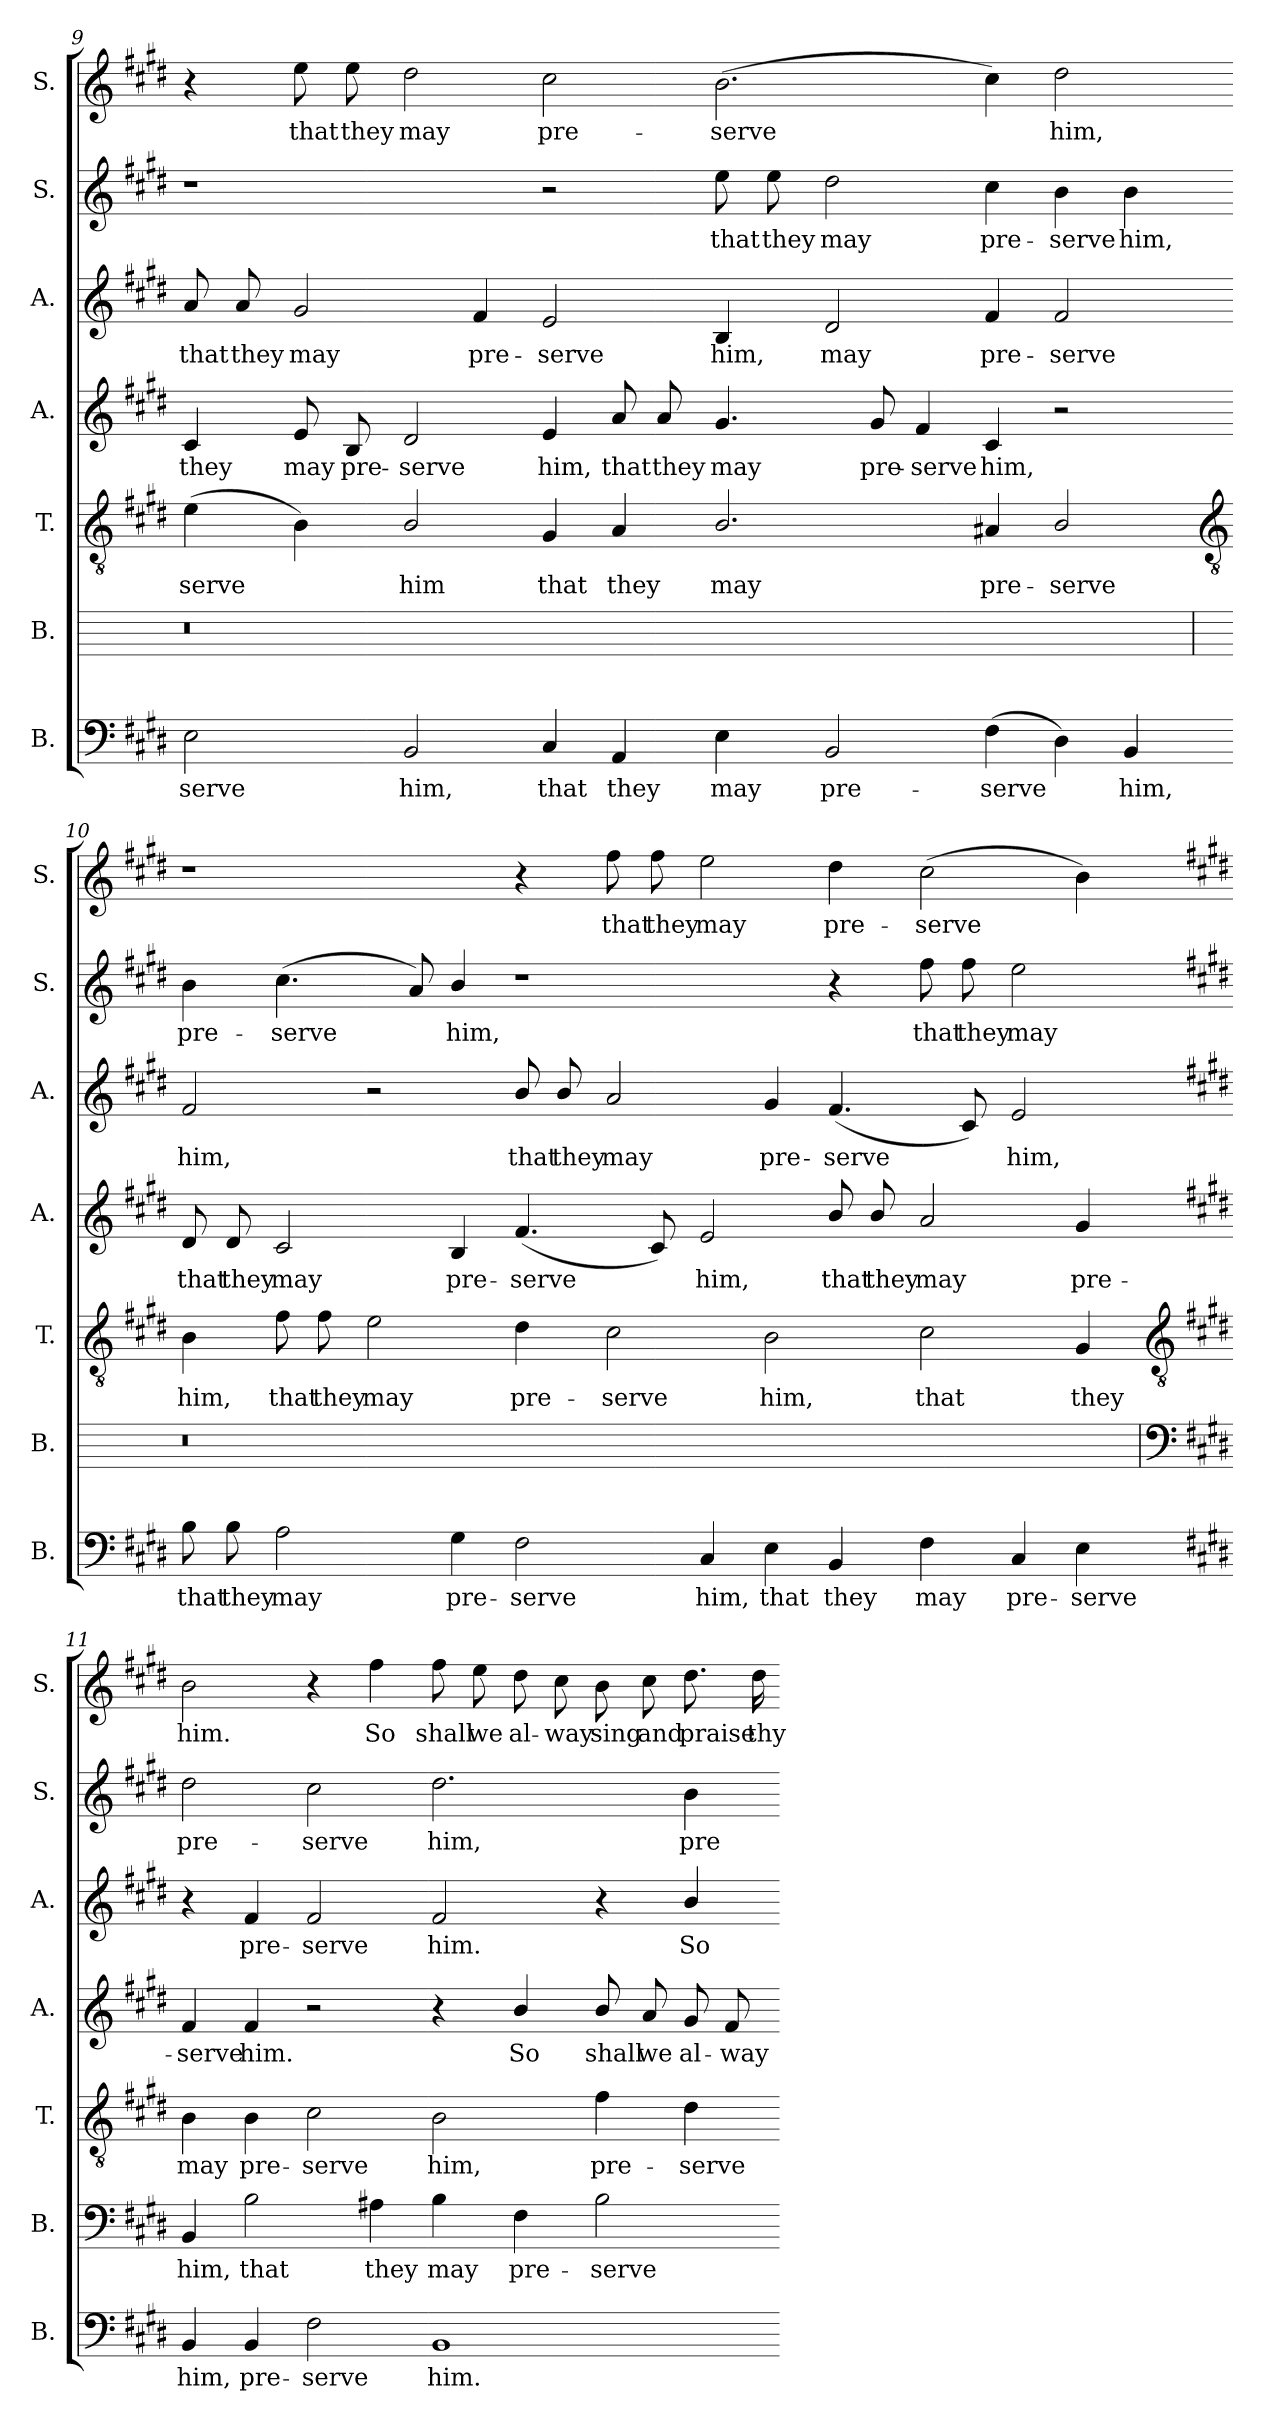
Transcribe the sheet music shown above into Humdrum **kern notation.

**kern	**text	**kern	**text	**kern	**text	**kern	**text	**kern	**text	**kern	**text	**kern	**text
*part7	*part7	*part6	*part6	*part5	*part5	*part4	*part4	*part3	*part3	*part2	*part2	*part1	*part1
*staff7	*staff7	*staff6	*staff6	*staff5	*staff5	*staff4	*staff4	*staff3	*staff3	*staff2	*staff2	*staff1	*staff1
*I"B.	*	*I"B.	*	*I"T.	*	*I"A.	*	*I"A.	*	*I"S.	*	*I"S.	*
*I'B.	*	*I'B.	*	*I'T.	*	*I'A.	*	*I'A.	*	*I'S.	*	*I'S.	*
!!LO:LB:g=z
*clefF4	*	*	*	*clefGv2	*	*clefG2	*	*clefG2	*	*clefG2	*	*clefG2	*
*k[f#c#g#d#]	*	*	*	*k[f#c#g#d#]	*	*k[f#c#g#d#]	*	*k[f#c#g#d#]	*	*k[f#c#g#d#]	*	*k[f#c#g#d#]	*
*E:	*	*	*	*E:	*	*E:	*	*E:	*	*E:	*	*E:	*
=9	=9	=9	=9	=9	=9	=9	=9	=9	=9	=9	=9	=9	=9
!	!LO:LY:b	!	!	!	!LO:LY:b	!	!LO:LY:b	!	!LO:LY:b	!	!	!	!
2E	-serve	0.r	.	(>4e	-serve	4c#	they	8a	that	1r	.	4r	.
!	!	!	!	!	!	!	!	!	!LO:LY:b	!	!	!	!
.	.	.	.	.	.	.	.	8a	they	.	.	.	.
!	!	!	!	!	!	!	!LO:LY:b	!	!LO:LY:b	!	!	!	!LO:LY:b
.	.	.	.	4B)	.	8e	may	2g#	may	.	.	8ee	that
!	!	!	!	!	!	!	!LO:LY:b	!	!	!	!	!	!LO:LY:b
.	.	.	.	.	.	8B	pre-	.	.	.	.	8ee	they
!	!LO:LY:b	!	!	!	!LO:LY:b	!	!LO:LY:b	!	!	!	!	!	!LO:LY:b
2BB	him,	.	.	2B/	him	2d#	-serve	.	.	.	.	2dd#	may
!	!	!	!	!	!	!	!	!	!LO:LY:b	!	!	!	!
.	.	.	.	.	.	.	.	4f#	pre-	.	.	.	.
!	!LO:LY:b	!	!	!	!LO:LY:b	!	!LO:LY:b	!	!LO:LY:b	!	!	!	!LO:LY:b
4C#	that	.	.	4G#	that	4e	him,	2e	-serve	2r	.	2cc#	pre-
!	!LO:LY:b	!	!	!	!LO:LY:b	!	!LO:LY:b	!	!	!	!	!	!
4AA	they	.	.	4A	they	8a	that	.	.	.	.	.	.
!	!	!	!	!	!	!	!LO:LY:b	!	!	!	!	!	!
.	.	.	.	.	.	8a	they	.	.	.	.	.	.
!	!LO:LY:b	!	!	!	!LO:LY:b	!	!LO:LY:b	!	!LO:LY:b	!	!LO:LY:b	!	!LO:LY:b
4E	may	.	.	2.B/	may	4.g#	may	4B	him,	8ee	that	(>2.b	-serve
!	!	!	!	!	!	!	!	!	!	!	!LO:LY:b	!	!
.	.	.	.	.	.	.	.	.	.	8ee	they	.	.
!	!LO:LY:b	!	!	!	!	!	!	!	!LO:LY:b	!	!LO:LY:b	!	!
2BB	pre-	.	.	.	.	.	.	2d#	may	2dd#	may	.	.
!	!	!	!	!	!	!	!LO:LY:b	!	!	!	!	!	!
.	.	.	.	.	.	8g#	pre-	.	.	.	.	.	.
!	!	!	!	!	!	!	!LO:LY:b	!	!	!	!	!	!
.	.	.	.	.	.	4f#	-serve	.	.	.	.	.	.
!	!LO:LY:b	!	!	!	!LO:LY:b	!	!LO:LY:b	!	!LO:LY:b	!	!LO:LY:b	!	!
(>4F#	-serve	.	.	4A#X/	pre-	4c#	him,	4f#	pre-	4cc#	pre-	4cc#)	.
!	!	!	!	!	!LO:LY:b	!	!	!	!LO:LY:b	!	!LO:LY:b	!	!LO:LY:b
4D#)	.	.	.	2B/	-serve	2r	.	2f#	-serve	4b	-serve	2dd#	him,
!	!LO:LY:b	!	!	!	!	!	!	!	!	!	!LO:LY:b	!	!
4BB	him,	.	.	.	.	.	.	.	.	4b	him,	.	.
!!LO:LB:g=z
=10-	=10-	=10	=10-	=10-	=10-	=10-	=10-	=10-	=10-	=10-	=10-	=10-	=10-
*	*	*	*	*clefGv2	*	*	*	*	*	*	*	*	*
!	!LO:LY:b	!	!	!	!LO:LY:b	!	!LO:LY:b	!	!LO:LY:b	!	!LO:LY:b	!	!
8B	that	0.r	.	4B	him,	8d#	that	2f#	him,	4b	pre-	1r	.
!	!LO:LY:b	!	!	!	!	!	!LO:LY:b	!	!	!	!	!	!
8B	they	.	.	.	.	8d#	they	.	.	.	.	.	.
!	!LO:LY:b	!	!	!	!LO:LY:b	!	!LO:LY:b	!	!	!	!LO:LY:b	!	!
2A	may	.	.	8f#	that	2c#	may	.	.	(>4.cc#	-serve	.	.
!	!	!	!	!	!LO:LY:b	!	!	!	!	!	!	!	!
.	.	.	.	8f#	they	.	.	.	.	.	.	.	.
!	!	!	!	!	!LO:LY:b	!	!	!	!	!	!	!	!
.	.	.	.	2e	may	.	.	2r	.	.	.	.	.
.	.	.	.	.	.	.	.	.	.	8a)	.	.	.
!	!LO:LY:b	!	!	!	!	!	!LO:LY:b	!	!	!	!LO:LY:b	!	!
4G#	pre-	.	.	.	.	4B	pre-	.	.	4b/	him,	.	.
!	!LO:LY:b	!	!	!	!LO:LY:b	!	!LO:LY:b	!	!LO:LY:b	!	!	!	!
2F#	-serve	.	.	4d#	pre-	(<4.f#	-serve	8b/	that	1r	.	4r	.
!	!	!	!	!	!	!	!	!	!LO:LY:b	!	!	!	!
.	.	.	.	.	.	.	.	8b/	they	.	.	.	.
!	!	!	!	!	!LO:LY:b	!	!	!	!LO:LY:b	!	!	!	!LO:LY:b
.	.	.	.	2c#	-serve	.	.	2a	may	.	.	8ff#	that
!	!	!	!	!	!	!	!	!	!	!	!	!	!LO:LY:b
.	.	.	.	.	.	8c#)	.	.	.	.	.	8ff#	they
!	!LO:LY:b	!	!	!	!	!	!LO:LY:b	!	!	!	!	!	!LO:LY:b
4C#	him,	.	.	.	.	2e	him,	.	.	.	.	2ee	may
!	!LO:LY:b	!	!	!	!LO:LY:b	!	!	!	!LO:LY:b	!	!	!	!
4E	that	.	.	2B	him,	.	.	4g#	pre-	.	.	.	.
!	!LO:LY:b	!	!	!	!	!	!LO:LY:b	!	!LO:LY:b	!	!	!	!LO:LY:b
4BB	they	.	.	.	.	8b/	that	(<4.f#	-serve	4r	.	4dd#	pre-
!	!	!	!	!	!	!	!LO:LY:b	!	!	!	!	!	!
.	.	.	.	.	.	8b/	they	.	.	.	.	.	.
!	!LO:LY:b	!	!	!	!LO:LY:b	!	!LO:LY:b	!	!	!	!LO:LY:b	!	!LO:LY:b
4F#	may	.	.	2c#	that	2a	may	.	.	8ff#	that	(>2cc#	-serve
!	!	!	!	!	!	!	!	!	!	!	!LO:LY:b	!	!
.	.	.	.	.	.	.	.	8c#)	.	8ff#	they	.	.
!	!LO:LY:b	!	!	!	!	!	!	!	!LO:LY:b	!	!LO:LY:b	!	!
4C#	pre-	.	.	.	.	.	.	2e	him,	2ee	may	.	.
!	!LO:LY:b	!	!	!	!LO:LY:b	!	!LO:LY:b	!	!	!	!	!	!
4E	-serve	.	.	4G#	they	4g#	pre-	.	.	.	.	4b)	.
!!LO:LB:g=z
=11-	=11-	=11	=11-	=11-	=11-	=11-	=11-	=11-	=11-	=11-	=11-	=11-	=11-
*	*	*clefF4	*	*clefGv2	*	*	*	*	*	*	*	*	*
*	*	*k[f#c#g#d#]	*	*	*	*	*	*	*	*	*	*	*
*	*	*E:	*	*	*	*	*	*	*	*	*	*	*
!	!LO:LY:b	!	!LO:LY:b	!	!LO:LY:b	!	!LO:LY:b	!	!	!	!LO:LY:b	!	!LO:LY:b
4BB	him,	4BB	him,	4B	may	4f#	-serve	4r	.	2dd#	pre-	2b	him.
!	!LO:LY:b	!	!LO:LY:b	!	!LO:LY:b	!	!LO:LY:b	!	!LO:LY:b	!	!	!	!
4BB	pre-	2B	that	4B	pre-	4f#	him.	4f#	pre-	.	.	.	.
!	!LO:LY:b	!	!	!	!LO:LY:b	!	!	!	!LO:LY:b	!	!LO:LY:b	!	!
2F#	-serve	.	.	2c#	-serve	2r	.	2f#	-serve	2cc#	-serve	4r	.
!	!	!	!LO:LY:b	!	!	!	!	!	!	!	!	!	!LO:LY:b
.	.	4A#X	they	.	.	.	.	.	.	.	.	4ff#	So
!	!LO:LY:b	!	!LO:LY:b	!	!LO:LY:b	!	!	!	!LO:LY:b	!	!LO:LY:b	!	!LO:LY:b
1BB	him.	4B	may	2B	him,	4r	.	2f#	him.	2.dd#	him,	8ff#	shall
!	!	!	!	!	!	!	!	!	!	!	!	!	!LO:LY:b
.	.	.	.	.	.	.	.	.	.	.	.	8ee	we
!	!	!	!LO:LY:b	!	!	!	!LO:LY:b	!	!	!	!	!	!LO:LY:b
.	.	4F#	pre-	.	.	4b/	So	.	.	.	.	8dd#	al-
!	!	!	!	!	!	!	!	!	!	!	!	!	!LO:LY:b
.	.	.	.	.	.	.	.	.	.	.	.	8cc#	-way
!	!	!	!LO:LY:b	!	!LO:LY:b	!	!LO:LY:b	!	!	!	!	!	!LO:LY:b
.	.	2B	-serve	4f#	pre-	8b/	shall	4r	.	.	.	8b	sing
!	!	!	!	!	!	!	!LO:LY:b	!	!	!	!	!	!LO:LY:b
.	.	.	.	.	.	8a	we	.	.	.	.	8cc#	and
!	!	!	!	!	!LO:LY:b	!	!LO:LY:b	!	!LO:LY:b	!	!LO:LY:b	!	!LO:LY:b
.	.	.	.	4d#	-serve	8g#	al-	4b/	So	4b	pre-	8.dd#	praise
!	!	!	!	!	!	!	!LO:LY:b	!	!	!	!	!	!
.	.	.	.	.	.	8f#	-way	.	.	.	.	.	.
!	!	!	!	!	!	!	!	!	!	!	!	!	!LO:LY:b
.	.	.	.	.	.	.	.	.	.	.	.	16dd#	thy
=-	=-	=-	=-	=-	=-	=-	=-	=-	=-	=-	=-	=-	=-
*-	*-	*-	*-	*-	*-	*-	*-	*-	*-	*-	*-	*-	*-
